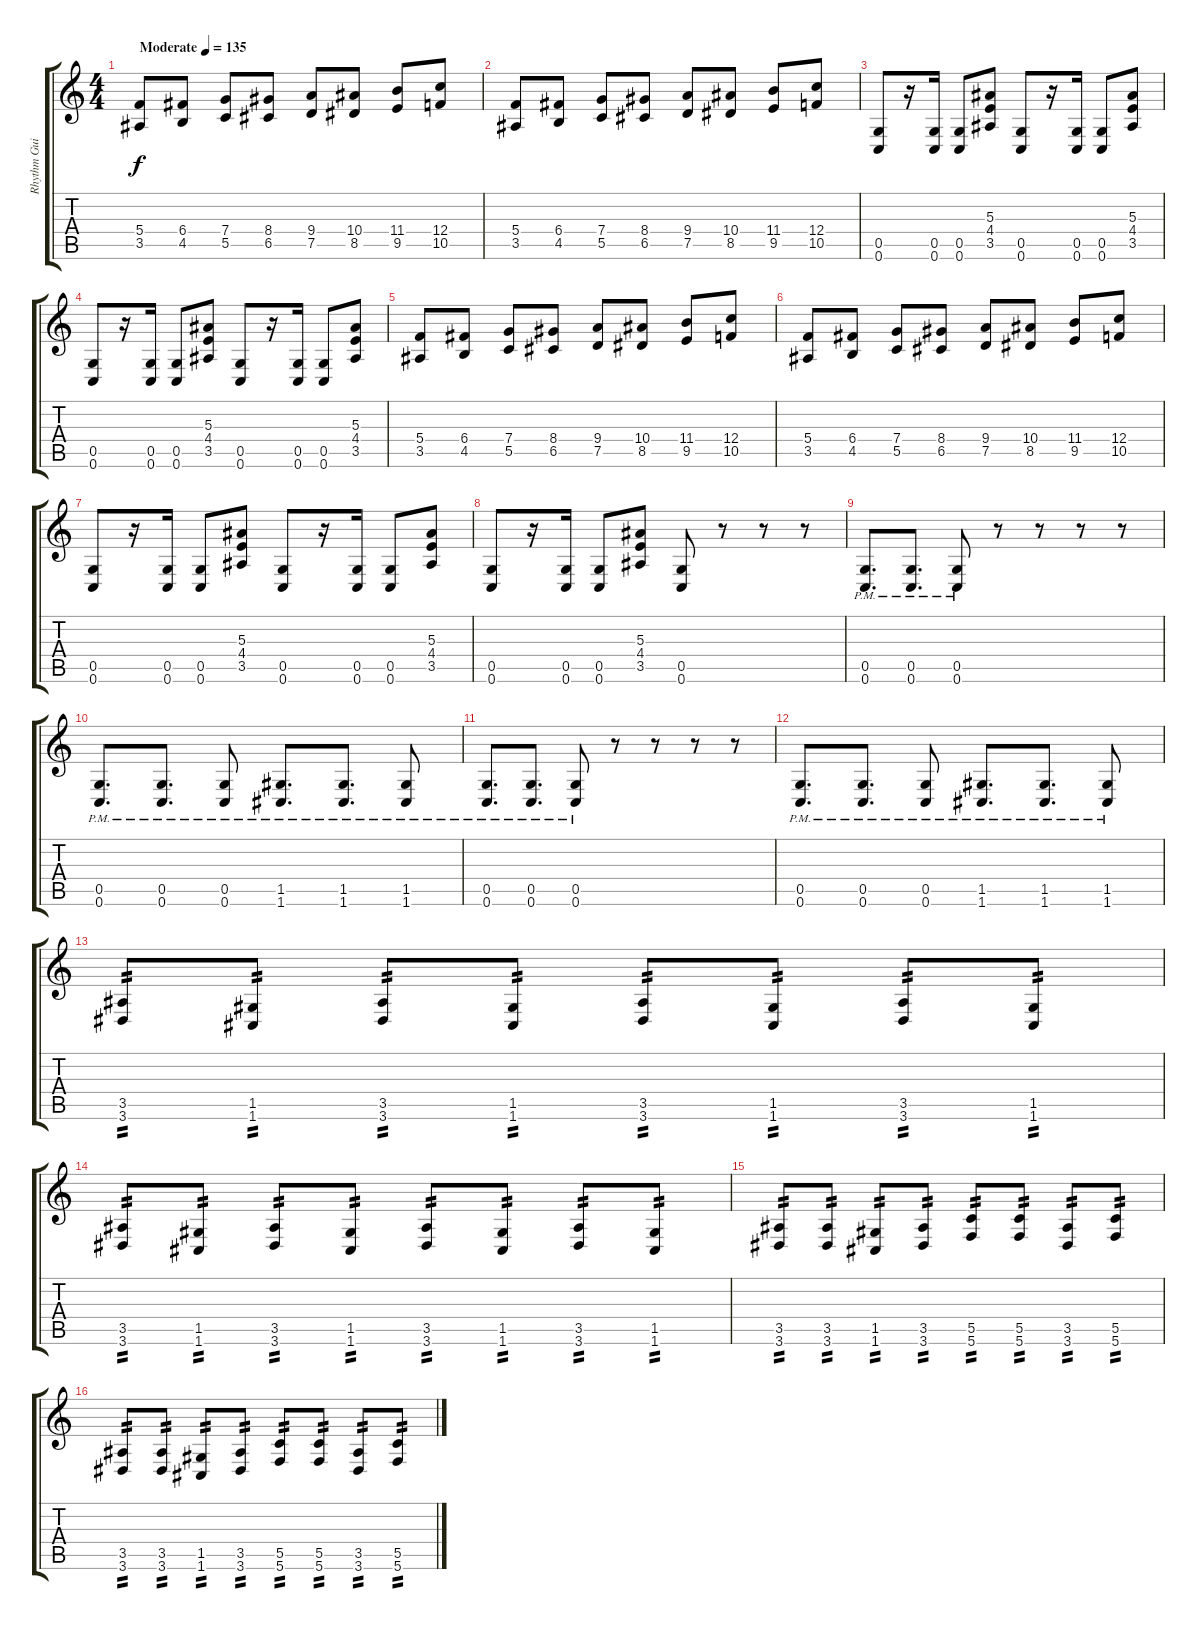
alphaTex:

\track ("Rhythm Guitar" "Rhythm Gui") {instrument distortionguitar}
\staff {score tabs}
\tuning (D4 A3 F3 C3 G2 C2) {hide}
\ts (4 4)
\tempo (135 "Moderate")
\clef g2
\ks c
(5.4 3.5).8{dy f instrument distortionguitar} (6.4 4.5).8 (7.4 5.5).8 (8.4 6.5).8 (9.4 7.5).8 (10.4 8.5).8 (11.4 9.5).8 (12.4 10.5).8 |
(5.4 3.5).8 (6.4 4.5).8 (7.4 5.5).8 (8.4 6.5).8 (9.4 7.5).8 (10.4 8.5).8 (11.4 9.5).8 (12.4 10.5).8 |
(0.5 0.6).8 r.16 (0.5 0.6).16 (0.5 0.6).8 (5.3 4.4 3.5).8 (0.5 0.6).8 r.16 (0.5 0.6).16 (0.5 0.6).8 (5.3 4.4 3.5).8 |
(0.5 0.6).8 r.16 (0.5 0.6).16 (0.5 0.6).8 (5.3 4.4 3.5).8 (0.5 0.6).8 r.16 (0.5 0.6).16 (0.5 0.6).8 (5.3 4.4 3.5).8 |
(5.4 3.5).8 (6.4 4.5).8 (7.4 5.5).8 (8.4 6.5).8 (9.4 7.5).8 (10.4 8.5).8 (11.4 9.5).8 (12.4 10.5).8 |
(5.4 3.5).8 (6.4 4.5).8 (7.4 5.5).8 (8.4 6.5).8 (9.4 7.5).8 (10.4 8.5).8 (11.4 9.5).8 (12.4 10.5).8 |
(0.5 0.6).8 r.16 (0.5 0.6).16 (0.5 0.6).8 (5.3 4.4 3.5).8 (0.5 0.6).8 r.16 (0.5 0.6).16 (0.5 0.6).8 (5.3 4.4 3.5).8 |
(0.5 0.6).8 r.16 (0.5 0.6).16 (0.5 0.6).8 (5.3 4.4 3.5).8 (0.5 0.6).8 r.8 r.8 r.8 |
(0.5{pm} 0.6{pm}).8{d} (0.5{pm} 0.6{pm}).8{d} (0.5{pm} 0.6{pm}).8 r.8 r.8 r.8 r.8 |
(0.5{pm} 0.6{pm}).8{d} (0.5{pm} 0.6{pm}).8{d} (0.5{pm} 0.6{pm}).8 (1.5{pm} 1.6{pm}).8{d} (1.5{pm} 1.6{pm}).8{d} (1.5{pm} 1.6{pm}).8 |
(0.5{pm} 0.6{pm}).8{d} (0.5{pm} 0.6{pm}).8{d} (0.5{pm} 0.6{pm}).8 r.8 r.8 r.8 r.8 |
(0.5{pm} 0.6{pm}).8{d} (0.5{pm} 0.6{pm}).8{d} (0.5{pm} 0.6{pm}).8 (1.5{pm} 1.6{pm}).8{d} (1.5{pm} 1.6{pm}).8{d} (1.5{pm} 1.6).8 |
(3.5 3.6).8{tp 2} (1.5 1.6).8{tp 2} (3.5 3.6).8{tp 2} (1.5 1.6).8{tp 2} (3.5 3.6).8{tp 2} (1.5 1.6).8{tp 2} (3.5 3.6).8{tp 2} (1.5 1.6).8{tp 2} |
(3.5 3.6).8{tp 2} (1.5 1.6).8{tp 2} (3.5 3.6).8{tp 2} (1.5 1.6).8{tp 2} (3.5 3.6).8{tp 2} (1.5 1.6).8{tp 2} (3.5 3.6).8{tp 2} (1.5 1.6).8{tp 2} |
(3.5 3.6).8{tp 2} (3.5 3.6).8{tp 2} (1.5 1.6).8{tp 2} (3.5 3.6).8{tp 2} (5.5 5.6).8{tp 2} (5.5 5.6).8{tp 2} (3.5 3.6).8{tp 2} (5.5 5.6).8{tp 2} |
(3.5 3.6).8{tp 2} (3.5 3.6).8{tp 2} (1.5 1.6).8{tp 2} (3.5 3.6).8{tp 2} (5.5 5.6).8{tp 2} (5.5 5.6).8{tp 2} (3.5 3.6).8{tp 2} (5.5 5.6).8{tp 2}
